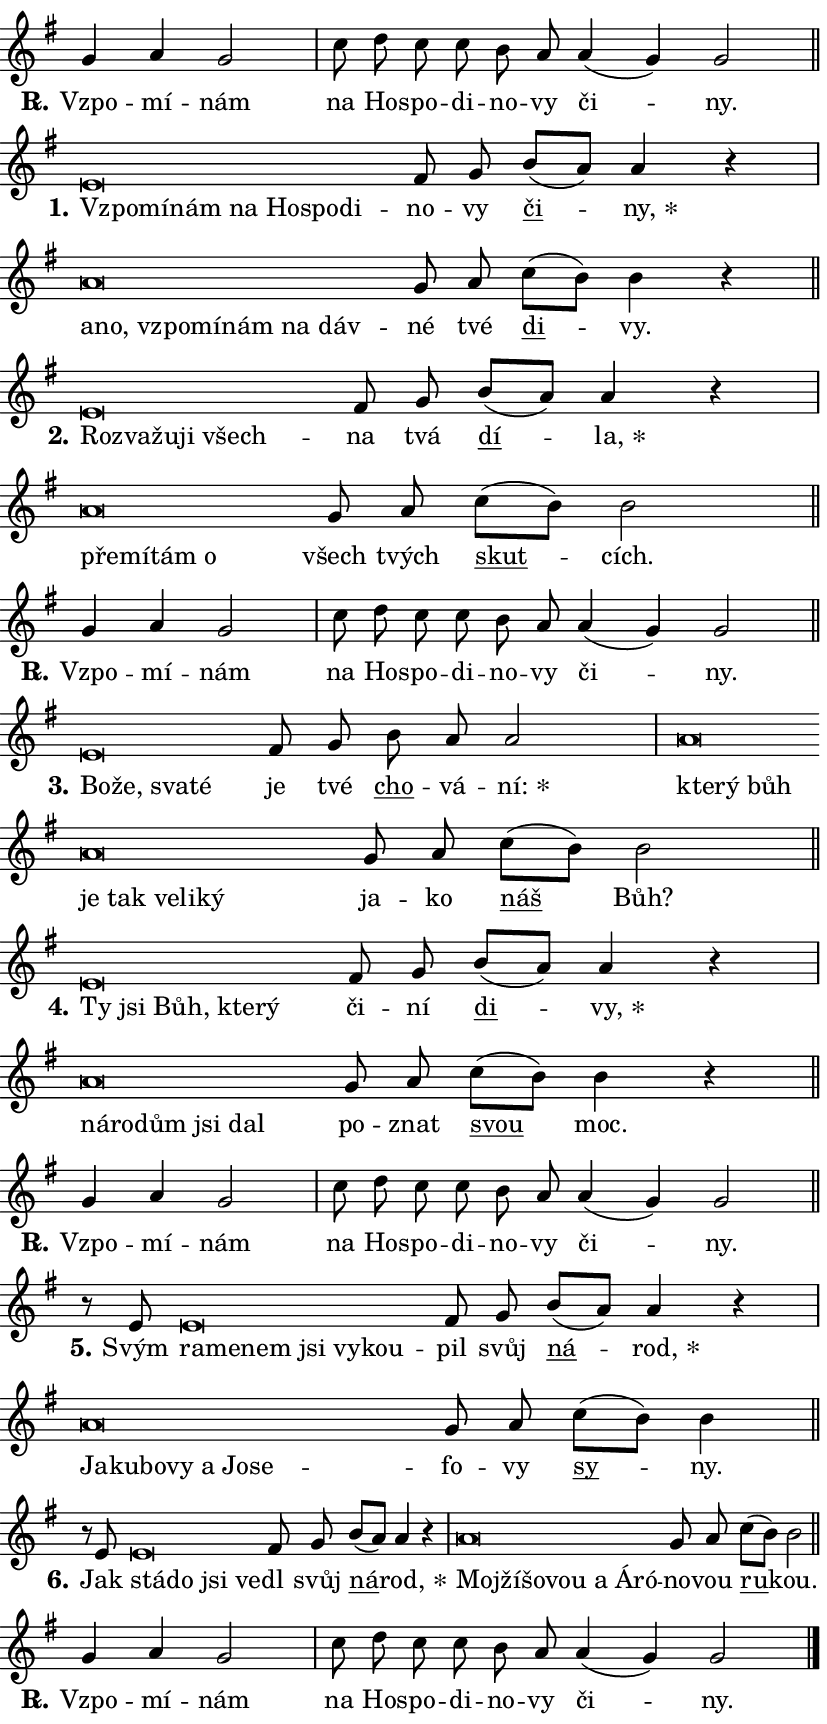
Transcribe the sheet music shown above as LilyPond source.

\version "2.24.0"
\header { tagline = "" }
\paper {
  indent = 0\cm
  top-margin = 0\cm
  right-margin = 0.13\cm % to fit lyric hyphens
  bottom-margin = 0\cm
  left-margin = 0\cm
  paper-width = 14\cm
  page-breaking = #ly:one-page-breaking
  system-system-spacing.basic-distance = #11
  score-system-spacing.basic-distance = #11
  ragged-last = ##f
}


%% Author: Thomas Morley
%% https://lists.gnu.org/archive/html/lilypond-user/2020-05/msg00002.html
#(define (line-position grob)
"Returns position of @var[grob} in current system:
   @code{'start}, if at first time-step
   @code{'end}, if at last time-step
   @code{'middle} otherwise
"
  (let* ((col (ly:item-get-column grob))
         (ln (ly:grob-object col 'left-neighbor))
         (rn (ly:grob-object col 'right-neighbor))
         (col-to-check-left (if (ly:grob? ln) ln col))
         (col-to-check-right (if (ly:grob? rn) rn col))
         (break-dir-left
           (and
             (ly:grob-property col-to-check-left 'non-musical #f)
             (ly:item-break-dir col-to-check-left)))
         (break-dir-right
           (and
             (ly:grob-property col-to-check-right 'non-musical #f)
             (ly:item-break-dir col-to-check-right))))
        (cond ((eqv? 1 break-dir-left) 'start)
              ((eqv? -1 break-dir-right) 'end)
              (else 'middle))))

#(define (tranparent-at-line-position vctor)
  (lambda (grob)
  "Relying on @code{line-position} select the relevant enry from @var{vctor}.
Used to determine transparency,"
    (case (line-position grob)
      ((end) (not (vector-ref vctor 0)))
      ((middle) (not (vector-ref vctor 1)))
      ((start) (not (vector-ref vctor 2))))))

noteHeadBreakVisibility =
#(define-music-function (break-visibility)(vector?)
"Makes @code{NoteHead}s transparent relying on @var{break-visibility}"
#{
  \override NoteHead.transparent =
    #(tranparent-at-line-position break-visibility)
#})

#(define delete-ledgers-for-transparent-note-heads
  (lambda (grob)
    "Reads whether a @code{NoteHead} is transparent.
If so this @code{NoteHead} is removed from @code{'note-heads} from
@var{grob}, which is supposed to be @code{LedgerLineSpanner}.
As a result ledgers are not printed for this @code{NoteHead}"
    (let* ((nhds-array (ly:grob-object grob 'note-heads))
           (nhds-list
             (if (ly:grob-array? nhds-array)
                 (ly:grob-array->list nhds-array)
                 '()))
           ;; Relies on the transparent-property being done before
           ;; Staff.LedgerLineSpanner.after-line-breaking is executed.
           ;; This is fragile ...
           (to-keep
             (remove
               (lambda (nhd)
                 (ly:grob-property nhd 'transparent #f))
               nhds-list)))
      ;; TODO find a better method to iterate over grob-arrays, similiar
      ;; to filter/remove etc for lists
      ;; For now rebuilt from scratch
      (set! (ly:grob-object grob 'note-heads)  '())
      (for-each
        (lambda (nhd)
          (ly:pointer-group-interface::add-grob grob 'note-heads nhd))
        to-keep))))

squashNotes = {
  \override NoteHead.X-extent = #'(-0.2 . 0.2)
  \override NoteHead.Y-extent = #'(-0.75 . 0)
  \override NoteHead.stencil =
    #(lambda (grob)
       (let ((pos (ly:grob-property grob 'staff-position)))
         (begin
           (if (< pos -7) (display "ERROR: Lower brevis then expected\n") (display ""))
           (if (<= pos -6) ly:text-interface::print ly:note-head::print))))
}
unSquashNotes = {
  \revert NoteHead.X-extent
  \revert NoteHead.Y-extent
  \revert NoteHead.stencil
}

hideNotes = \noteHeadBreakVisibility #begin-of-line-visible
unHideNotes = \noteHeadBreakVisibility #all-visible

% work-around for resetting accidentals
% https://lilypond.org/doc/v2.23/Documentation/notation/displaying-rhythms#unmetered-music
cadenzaMeasure = {
  \cadenzaOff
  \partial 1024 s1024
  \cadenzaOn
}

#(define-markup-command (accent layout props text) (markup?)
  "Underline accented syllable"
  (interpret-markup layout props
    #{\markup \override #'(offset . 4.3) \underline { #text }#}))

responsum = \markup \concat {
  "R" \hspace #-1.05 \path #0.1 #'((moveto 0 0.07) (lineto 0.9 0.8)) \hspace #0.05 "."
}

spaceSize = #0.6828661417322834 % exact space size for TeX Gyre Schola

\layout {
  \context {
    \Staff
    \remove "Time_signature_engraver"
    \override LedgerLineSpanner.after-line-breaking = #delete-ledgers-for-transparent-note-heads
  }
  \context {
    \Lyrics {
      \override LyricSpace.minimum-distance = \spaceSize
      \override LyricText.font-name = #"TeX Gyre Schola"
      \override LyricText.font-size = 1
      \override StanzaNumber.font-name = #"TeX Gyre Schola Bold"
      \override StanzaNumber.font-size = 1
    }
  }
  \context {
    \Score 
    \override NoteHead.text =
      #(lambda (grob) 
        (let ((pos (ly:grob-property grob 'staff-position)))
          #{\markup {
            \combine
              \halign #-0.55 \raise #(if (= pos -6) 0 0.5) \override #'(thickness . 2) \draw-line #'(3.2 . 0)
              \musicglyph "noteheads.sM1"
          }#}))
  }
}

% magnetic-lyrics.ily
%
%   written by
%     Jean Abou Samra <jean@abou-samra.fr>
%     Werner Lemberg <wl@gnu.org>
%
%   adapted by
%     Jiri Hon <jiri.hon@gmail.com>
%
% Version 2022-Apr-15

% https://www.mail-archive.com/lilypond-user@gnu.org/msg149350.html

#(define (Left_hyphen_pointer_engraver context)
   "Collect syllable-hyphen-syllable occurrences in lyrics and store
them in properties.  This engraver only looks to the left.  For
example, if the lyrics input is @code{foo -- bar}, it does the
following.

@itemize @bullet
@item
Set the @code{text} property of the @code{LyricHyphen} grob between
@q{foo} and @q{bar} to @code{foo}.

@item
Set the @code{left-hyphen} property of the @code{LyricText} grob with
text @q{foo} to the @code{LyricHyphen} grob between @q{foo} and
@q{bar}.
@end itemize

Use this auxiliary engraver in combination with the
@code{lyric-@/text::@/apply-@/magnetic-@/offset!} hook."
   (let ((hyphen #f)
         (text #f))
     (make-engraver
      (acknowledgers
       ((lyric-syllable-interface engraver grob source-engraver)
        (set! text grob)))
      (end-acknowledgers
       ((lyric-hyphen-interface engraver grob source-engraver)
        ;(when (not (grob::has-interface grob 'lyric-space-interface))
          (set! hyphen grob)));)
      ((stop-translation-timestep engraver)
       (when (and text hyphen)
         (ly:grob-set-object! text 'left-hyphen hyphen))
       (set! text #f)
       (set! hyphen #f)))))

#(define (lyric-text::apply-magnetic-offset! grob)
   "If the space between two syllables is less than the value in
property @code{LyricText@/.details@/.squash-threshold}, move the right
syllable to the left so that it gets concatenated with the left
syllable.

Use this function as a hook for
@code{LyricText@/.after-@/line-@/breaking} if the
@code{Left_@/hyphen_@/pointer_@/engraver} is active."
   (let ((hyphen (ly:grob-object grob 'left-hyphen #f)))
     (when hyphen
       (let ((left-text (ly:spanner-bound hyphen LEFT)))
         (when (grob::has-interface left-text 'lyric-syllable-interface)
           (let* ((common (ly:grob-common-refpoint grob left-text X))
                  (this-x-ext (ly:grob-extent grob common X))
                  (left-x-ext
                   (begin
                     ;; Trigger magnetism for left-text.
                     (ly:grob-property left-text 'after-line-breaking)
                     (ly:grob-extent left-text common X)))
                  ;; `delta` is the gap width between two syllables.
                  (delta (- (interval-start this-x-ext)
                            (interval-end left-x-ext)))
                  (details (ly:grob-property grob 'details))
                  (threshold (assoc-get 'squash-threshold details 0.2)))
             (when (< delta threshold)
               (let* (;; We have to manipulate the input text so that
                      ;; ligatures crossing syllable boundaries are not
                      ;; disabled.  For languages based on the Latin
                      ;; script this is essentially a beautification.
                      ;; However, for non-Western scripts it can be a
                      ;; necessity.
                      (lt (ly:grob-property left-text 'text))
                      (rt (ly:grob-property grob 'text))
                      (is-space (grob::has-interface hyphen 'lyric-space-interface))
                      (space (if is-space " " ""))
                      (extra-delta (if is-space spaceSize 0))
                      ;; Append new syllable.
                      (ltrt-space (if (and (string? lt) (string? rt))
                                (string-append lt space rt)
                                (make-concat-markup (list lt space rt))))
                      ;; Right-align `ltrt` to the right side.
                      (ltrt-space-markup (grob-interpret-markup
                               grob
                               (make-translate-markup
                                (cons (interval-length this-x-ext) 0)
                                (make-right-align-markup ltrt-space)))))
                 (begin
                   ;; Don't print `left-text`.
                   (ly:grob-set-property! left-text 'stencil #f)
                   ;; Set text and stencil (which holds all collected
                   ;; syllables so far) and shift it to the left.
                   (ly:grob-set-property! grob 'text ltrt-space)
                   (ly:grob-set-property! grob 'stencil ltrt-space-markup)
                   (ly:grob-translate-axis! grob (- (- delta extra-delta)) X))))))))))


#(define (lyric-hyphen::displace-bounds-first grob)
   ;; Make very sure this callback isn't triggered too early.
   (let ((left (ly:spanner-bound grob LEFT))
         (right (ly:spanner-bound grob RIGHT)))
     (ly:grob-property left 'after-line-breaking)
     (ly:grob-property right 'after-line-breaking)
     (ly:lyric-hyphen::print grob)))

squashThreshold = #0.4

\layout {
  \context {
    \Lyrics
    \consists #Left_hyphen_pointer_engraver
    \override LyricText.after-line-breaking =
      #lyric-text::apply-magnetic-offset!
    \override LyricHyphen.stencil = #lyric-hyphen::displace-bounds-first
    \override LyricText.details.squash-threshold = \squashThreshold
    \override LyricHyphen.minimum-distance = 0
    \override LyricHyphen.minimum-length = \squashThreshold
  }
}

squashText = \override LyricText.details.squash-threshold = 9999
unSquashText = \override LyricText.details.squash-threshold = \squashThreshold

leftText = \override LyricText.self-alignment-X = #LEFT
unLeftText = \revert LyricText.self-alignment-X

starOffset = #(lambda (grob) 
                (let ((x_offset (ly:self-alignment-interface::aligned-on-x-parent grob)))
                  (if (= x_offset 0) 0 (+ x_offset 1.2))))

star = #(define-music-function (syllable)(string?)
"Append star separator at the end of a syllable"
#{
  \once \override LyricText.X-offset = #starOffset
  \lyricmode { \markup {
    #syllable
    \override #'((font-name . "TeX Gyre Schola Bold")) \hspace #0.2 \lower #0.65 \larger "*"
  } }
#})

starAccent = #(define-music-function (syllable)(string?)
"Append star separator at the end of a syllable and make accent"
#{
  \once \override LyricText.X-offset = #starOffset
  \lyricmode { \markup {
    \accent #syllable
    \override #'((font-name . "TeX Gyre Schola Bold")) \hspace #0.2 \lower #0.65 \larger "*"
  } }
#})

breath = #(define-music-function (syllable)(string?)
"Append breathing indicator at the end of a syllable"
#{
  \lyricmode { \markup { #syllable "+" } }
#})

optionalBreath = #(define-music-function (syllable)(string?)
"Append optional breathing indicator at the end of a syllable"
#{
  \lyricmode { \markup { #syllable "(+)" } }
#})


\score {
    <<
        \new Voice = "melody" { \cadenzaOn \key g \major \relative { g'4 a g2 \cadenzaMeasure \bar "|" c8 d \bar "" c c \bar "" b a \bar "" a4( g) g2 \cadenzaMeasure \bar "||" \break } }
        \new Lyrics \lyricsto "melody" { \lyricmode { \set stanza = \responsum
Vzpo -- mí -- nám na Ho -- spo -- di -- no -- vy či -- ny. } }
    >>
    \layout {}
}

\score {
    <<
        \new Voice = "melody" { \cadenzaOn \key g \major \relative { \squashNotes e'\breve*1/16 \hideNotes \breve*1/16 \bar "" \breve*1/16 \bar "" \breve*1/16 \bar "" \breve*1/16 \bar "" \breve*1/16 \breve*1/16 \bar "" \unHideNotes \unSquashNotes fis8 g \bar "" b[( a)] a4 r \cadenzaMeasure \bar "|" \squashNotes a\breve*1/16 \hideNotes \breve*1/16 \bar "" \breve*1/16 \bar "" \breve*1/16 \bar "" \breve*1/16 \bar "" \breve*1/16 \breve*1/16 \bar "" \unHideNotes \unSquashNotes g8 a \bar "" c[( b)] b4 r \cadenzaMeasure \bar "||" \break } }
        \new Lyrics \lyricsto "melody" { \lyricmode { \set stanza = "1."
\leftText Vzpo -- \squashText mí -- nám na Ho -- spo -- di -- \unLeftText \unSquashText no -- vy \markup \accent či -- \star ny, \leftText a -- \squashText no, vzpo -- mí -- nám na dáv -- \unLeftText \unSquashText né tvé \markup \accent di -- vy. } }
    >>
    \layout {}
}

\score {
    <<
        \new Voice = "melody" { \cadenzaOn \key g \major \relative { \squashNotes e'\breve*1/16 \hideNotes \breve*1/16 \bar "" \breve*1/16 \bar "" \breve*1/16 \breve*1/16 \bar "" \unHideNotes \unSquashNotes fis8 g \bar "" b[( a)] a4 r \cadenzaMeasure \bar "|" \squashNotes a\breve*1/16 \hideNotes \breve*1/16 \bar "" \breve*1/16 \breve*1/16 \bar "" \unHideNotes \unSquashNotes g8 a \bar "" c[( b)] b2 \cadenzaMeasure \bar "||" \break } }
        \new Lyrics \lyricsto "melody" { \lyricmode { \set stanza = "2."
\leftText Roz -- \squashText va -- žu -- ji všech -- \unLeftText \unSquashText na tvá \markup \accent dí -- \star la, \leftText pře -- \squashText mí -- tám o \unLeftText \unSquashText všech tvých \markup \accent skut -- cích. } }
    >>
    \layout {}
}

\score {
    <<
        \new Voice = "melody" { \cadenzaOn \key g \major \relative { g'4 a g2 \cadenzaMeasure \bar "|" c8 d \bar "" c c \bar "" b a \bar "" a4( g) g2 \cadenzaMeasure \bar "||" \break } }
        \new Lyrics \lyricsto "melody" { \lyricmode { \set stanza = \responsum
Vzpo -- mí -- nám na Ho -- spo -- di -- no -- vy či -- ny. } }
    >>
    \layout {}
}

\score {
    <<
        \new Voice = "melody" { \cadenzaOn \key g \major \relative { \squashNotes e'\breve*1/16 \hideNotes \breve*1/16 \bar "" \breve*1/16 \breve*1/16 \bar "" \unHideNotes \unSquashNotes fis8 g \bar "" b a a2 \cadenzaMeasure \bar "|" \squashNotes a\breve*1/16 \hideNotes \breve*1/16 \bar "" \breve*1/16 \bar "" \breve*1/16 \bar "" \breve*1/16 \bar "" \breve*1/16 \bar "" \breve*1/16 \breve*1/16 \bar "" \unHideNotes \unSquashNotes g8 a \bar "" c[( b)] b2 \cadenzaMeasure \bar "||" \break } }
        \new Lyrics \lyricsto "melody" { \lyricmode { \set stanza = "3."
\leftText Bo -- \squashText že, sva -- té \unLeftText \unSquashText je tvé \markup \accent cho -- vá -- \star ní: \leftText kte -- \squashText rý bůh je tak ve -- li -- ký \unLeftText \unSquashText ja -- ko \markup \accent náš Bůh? } }
    >>
    \layout {}
}

\score {
    <<
        \new Voice = "melody" { \cadenzaOn \key g \major \relative { \squashNotes e'\breve*1/16 \hideNotes \breve*1/16 \bar "" \breve*1/16 \bar "" \breve*1/16 \breve*1/16 \bar "" \unHideNotes \unSquashNotes fis8 g \bar "" b[( a)] a4 r \cadenzaMeasure \bar "|" \squashNotes a\breve*1/16 \hideNotes \breve*1/16 \bar "" \breve*1/16 \bar "" \breve*1/16 \breve*1/16 \bar "" \unHideNotes \unSquashNotes g8 a \bar "" c[( b)] b4 r \cadenzaMeasure \bar "||" \break } }
        \new Lyrics \lyricsto "melody" { \lyricmode { \set stanza = "4."
\leftText Ty \squashText jsi Bůh, kte -- rý \unLeftText \unSquashText či -- ní \markup \accent di -- \star vy, \leftText ná -- \squashText ro -- dům jsi dal \unLeftText \unSquashText po -- znat \markup \accent svou moc. } }
    >>
    \layout {}
}

\score {
    <<
        \new Voice = "melody" { \cadenzaOn \key g \major \relative { g'4 a g2 \cadenzaMeasure \bar "|" c8 d \bar "" c c \bar "" b a \bar "" a4( g) g2 \cadenzaMeasure \bar "||" \break } }
        \new Lyrics \lyricsto "melody" { \lyricmode { \set stanza = \responsum
Vzpo -- mí -- nám na Ho -- spo -- di -- no -- vy či -- ny. } }
    >>
    \layout {}
}

\score {
    <<
        \new Voice = "melody" { \cadenzaOn \key g \major \relative { r8 e'8 \squashNotes e\breve*1/16 \hideNotes \breve*1/16 \bar "" \breve*1/16 \bar "" \breve*1/16 \bar "" \breve*1/16 \breve*1/16 \bar "" \unHideNotes \unSquashNotes fis8 g \bar "" b[( a)] a4 r \cadenzaMeasure \bar "|" \squashNotes a\breve*1/16 \hideNotes \breve*1/16 \bar "" \breve*1/16 \bar "" \breve*1/16 \bar "" \breve*1/16 \bar "" \breve*1/16 \breve*1/16 \bar "" \unHideNotes \unSquashNotes g8 a \bar "" c[( b)] b4 \cadenzaMeasure \bar "||" \break } }
        \new Lyrics \lyricsto "melody" { \lyricmode { \set stanza = "5."
Svým \leftText ra -- \squashText me -- nem jsi vy -- kou -- \unLeftText \unSquashText pil svůj \markup \accent ná -- \star rod, \leftText Ja -- \squashText ku -- bo -- vy a Jo -- se -- \unLeftText \unSquashText fo -- vy \markup \accent sy -- ny. } }
    >>
    \layout {}
}

\score {
    <<
        \new Voice = "melody" { \cadenzaOn \key g \major \relative { r8 e'8 \squashNotes e\breve*1/16 \hideNotes \breve*1/16 \bar "" \breve*1/16 \breve*1/16 \bar "" \unHideNotes \unSquashNotes fis8 g \bar "" b[( a)] a4 r \cadenzaMeasure \bar "|" \squashNotes a\breve*1/16 \hideNotes \breve*1/16 \bar "" \breve*1/16 \bar "" \breve*1/16 \bar "" \breve*1/16 \bar "" \breve*1/16 \breve*1/16 \bar "" \unHideNotes \unSquashNotes g8 a \bar "" c[( b)] b2 \cadenzaMeasure \bar "||" \break } }
        \new Lyrics \lyricsto "melody" { \lyricmode { \set stanza = "6."
Jak \leftText stá -- \squashText do jsi ve -- \unLeftText \unSquashText dl svůj \markup \accent ná -- \star rod, \leftText Moj -- \squashText ží -- šo -- vou a Á -- ró -- \unLeftText \unSquashText no -- vou \markup \accent ru -- kou. } }
    >>
    \layout {}
}

\score {
    <<
        \new Voice = "melody" { \cadenzaOn \key g \major \relative { g'4 a g2 \cadenzaMeasure \bar "|" c8 d \bar "" c c \bar "" b a \bar "" a4( g) g2 \cadenzaMeasure \bar "||" \break } \bar "|." }
        \new Lyrics \lyricsto "melody" { \lyricmode { \set stanza = \responsum
Vzpo -- mí -- nám na Ho -- spo -- di -- no -- vy či -- ny. } }
    >>
    \layout {}
}
